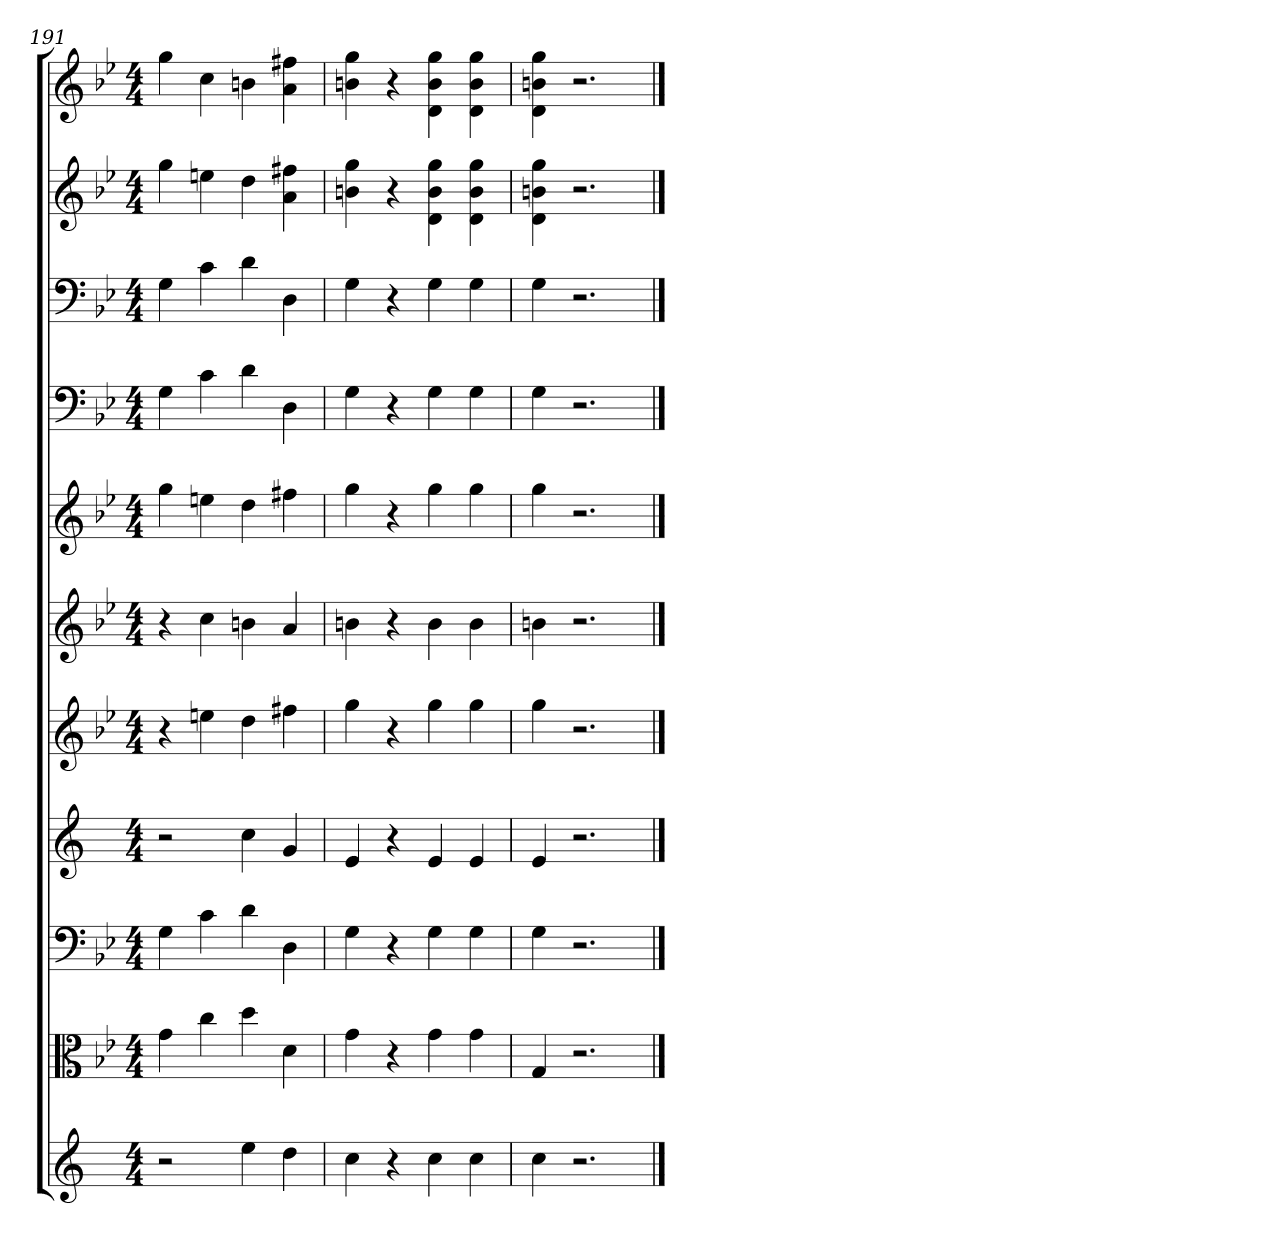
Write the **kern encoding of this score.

**kern	**kern	**kern	**kern	**kern	**kern	**kern	**kern	**kern	**kern	**kern
*part11	*part10	*part9	*part8	*part7	*part6	*part5	*part4	*part3	*part2	*part1
*staff11	*staff10	*staff9	*staff8	*staff7	*staff6	*staff5	*staff4	*staff3	*staff2	*staff1
*	*clefC3	*clefF4	*	*	*	*	*clefF4	*clefF4	*	*
*k[]	*k[b-e-]	*k[b-e-]	*k[]	*k[b-e-]	*k[b-e-]	*k[b-e-]	*k[b-e-]	*k[b-e-]	*k[b-e-]	*k[b-e-]
*M4/4	*M4/4	*M4/4	*M4/4	*M4/4	*M4/4	*M4/4	*M4/4	*M4/4	*M4/4	*M4/4
=191	=191	=191	=191	=191	=191	=191	=191	=191	=191	=191
2r	4g	4G	2r	4r	4r	4gg	4G	4G	4gg	4gg
.	4cc	4c	.	4een	4cc	4een	4c	4c	4een	4cc
4ee	4dd	4d	4cc	4dd	4bn	4dd	4d	4d	4dd	4bn
4dd	4d	4D	4g	4ff#X	4a	4ff#X	4D	4D	4a 4ff#X	4a 4ff#X
=192	=192	=192	=192	=192	=192	=192	=192	=192	=192	=192
4cc	4g	4G	4e	4gg	4bn	4gg	4G	4G	4bn 4gg	4bn 4gg
4r	4r	4r	4r	4r	4r	4r	4r	4r	4r	4r
4cc	4g	4G	4e	4gg	4b	4gg	4G	4G	4d 4b 4gg	4d 4b 4gg
4cc	4g	4G	4e	4gg	4b	4gg	4G	4G	4d 4b 4gg	4d 4b 4gg
=193	=193	=193	=193	=193	=193	=193	=193	=193	=193	=193
4cc	4G	4G	4e	4gg	4bn	4gg	4G	4G	4d 4bn 4gg	4d 4bn 4gg
2.r	2.r	2.r	2.r	2.r	2.r	2.r	2.r	2.r	2.r	2.r
==	==	==	==	==	==	==	==	==	==	==
*-	*-	*-	*-	*-	*-	*-	*-	*-	*-	*-
